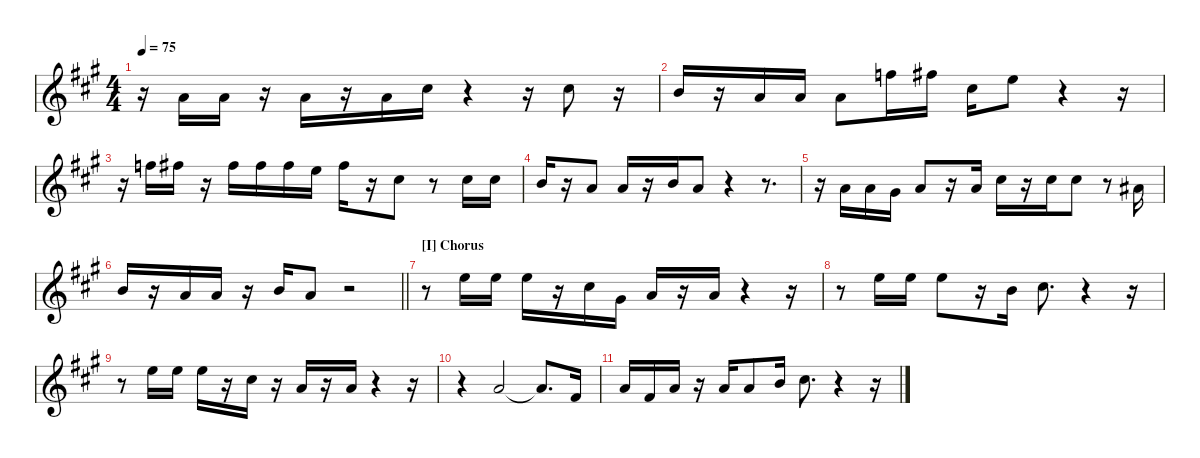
\hideDynamics
\bracketExtendMode nobrackets
\singleTrackTrackNamePolicy hidden
\multiTrackTrackNamePolicy hidden
\otherSystemsTrackNameOrientation horizontal
\track ("Soprano Voice" "Singer") {mute instrument voiceoohs}
\staff {score}
\tuning (E4 B3 G3 D3 A2 E2)
\ts (4 4)
\tempo 75
\clef g2
\ks a
r.16{dy mf beam Down} 5.1{acc forcenatural}.16{beam Up} 5.1{acc forcenatural}.16{beam Up} r.16{beam Up} 5.1{acc forcenatural}.16{beam Down} r.16{beam Down} 5.1{acc forcenatural}.16{beam Down} 9.1{acc #}.16{beam Down} r.4{beam Down} r.16{beam Down} 9.1{acc #}.8{beam Down} r.16{beam Down} |
7.1{acc forcenatural}.16{beam Up} r.16{beam Up} 5.1{acc forcenatural}.16{beam Up} 5.1{acc forcenatural}.16{beam Up} 5.1{acc forcenatural}.8{beam Down} 13.1{acc forcenatural}.16{beam Down} 14.1{acc #}.16{beam Down} 9.1{acc #}.16{beam Down} 12.1{acc forcenatural}.8{beam Down} r.4{beam Down} r.16{beam Down} |
r.16{beam Down} 13.1{acc forcenatural}.16{beam Down} 14.1{acc #}.16{beam Down} r.16{beam Down} 14.1{acc #}.16{beam Down} 14.1{acc #}.16{beam Down} 14.1{acc #}.16{beam Down} 12.1{acc forcenatural}.16{beam Down} 14.1{acc #}.16{beam Down} r.16{beam Down} 9.1{acc #}.8{beam Down} r.8{beam Down} 9.1{acc #}.16{beam Down} 9.1{acc #}.16{beam Down} |
7.1{acc forcenatural}.16{beam Up} r.16{beam Up} 5.1{acc forcenatural}.8{beam Up} 5.1{acc forcenatural}.16{beam Up} r.16{beam Up} 7.1{acc forcenatural}.16{beam Up} 5.1{acc forcenatural}.8{beam Up} r.4{beam Up} r.8{d beam Up} |
r.16{beam Down} 5.1{acc forcenatural}.16{beam Up} 5.1{acc forcenatural}.16{beam Up} 4.1{acc #}.16{beam Up} 5.1{acc forcenatural}.8{beam Up} r.16{beam Up} 5.1{acc forcenatural}.16{beam Up} 9.1{acc #}.16{beam Down} r.16{beam Down} 9.1{acc #}.16{beam Down} 9.1{acc #}.8{beam Down} r.8{beam Down} 6.1{acc #}.16{beam Up} |
\barLineRight lightlight
7.1{acc forcenatural}.16{beam Up} r.16{beam Up} 5.1{acc forcenatural}.16{beam Up} 5.1{acc forcenatural}.16{beam Up} r.16{beam Up} 7.1{acc forcenatural}.16{beam Up} 5.1{acc forcenatural}.8{beam Up} r.2{beam Up} |
\section ("I" "Chorus")
r.8{beam Down} 12.1{acc forcenatural}.16{beam Down} 12.1{acc forcenatural}.16{beam Down} 12.1{acc forcenatural}.16{beam Down} r.16{beam Down} 9.1{acc #}.16{beam Down} 9.2{acc #}.16{beam Down} 10.2{acc forcenatural}.16{beam Up} r.16{beam Up} 5.1{acc forcenatural}.16{beam Up} r.4{beam Up} r.16{beam Up} |
r.8{beam Down} 12.1{acc forcenatural}.16{beam Down} 12.1{acc forcenatural}.16{beam Down} 12.1{acc forcenatural}.8{beam Down} r.16{beam Down} 7.1{acc forcenatural}.16{beam Down} 9.1{acc #}.8{d beam Down} r.4{beam Down} r.16{beam Down} |
r.8{beam Down} 12.1{acc forcenatural}.16{beam Down} 12.1{acc forcenatural}.16{beam Down} 12.1{acc forcenatural}.16{beam Down} r.16{beam Down} 9.1{acc #}.16{beam Down} r.16{beam Down} 5.1{acc forcenatural}.16{beam Up} r.16{beam Up} 5.1{acc forcenatural}.16{beam Up} r.4{beam Up} r.16{beam Up} |
r.4{beam Down} 5.1{acc forcenatural}.2{beam Up} 5.1{t acc forcenatural}.8{d beam Up} 2.1{acc #}.16{beam Up} |
5.1{acc forcenatural}.16{beam Up} 2.1{acc #}.16{beam Up} 5.1{acc forcenatural}.16{beam Up} r.16{beam Up} 5.1{acc forcenatural}.16{beam Up} 5.1{acc forcenatural}.8{beam Up} 7.1{acc forcenatural}.16{beam Up} 9.1{acc #}.8{d beam Down} r.4{beam Down} r.16{beam Down}
